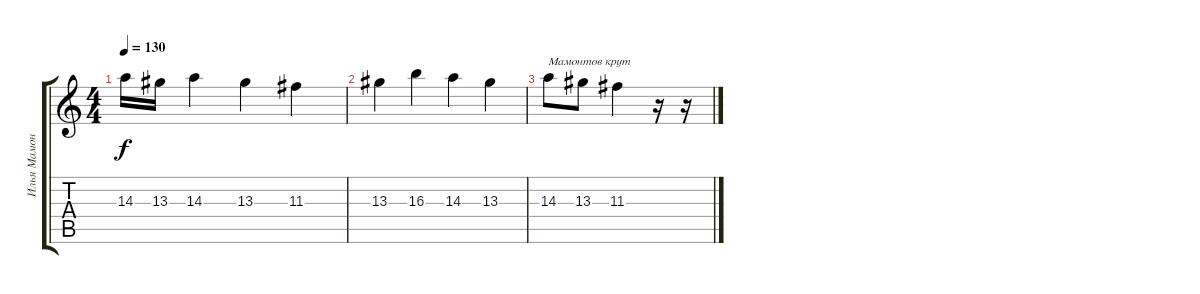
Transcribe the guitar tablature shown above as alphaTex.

\track ("Илья Мамонтов" "Илья Мамон") {instrument distortionguitar}
\staff {score tabs}
\tuning (E4 B3 G3 D3 A2 E2) {hide}
\ts (4 4)
\tempo 130
\clef g2
\ks c
14.3.16{dy f} 13.3.16 14.3.4 13.3.4 11.3.4 |
13.3.4 16.3.4 14.3.4 13.3.4 |
14.3.8{txt "Мамонтов крут"} 13.3.8 11.3.4 r.16 r.16
